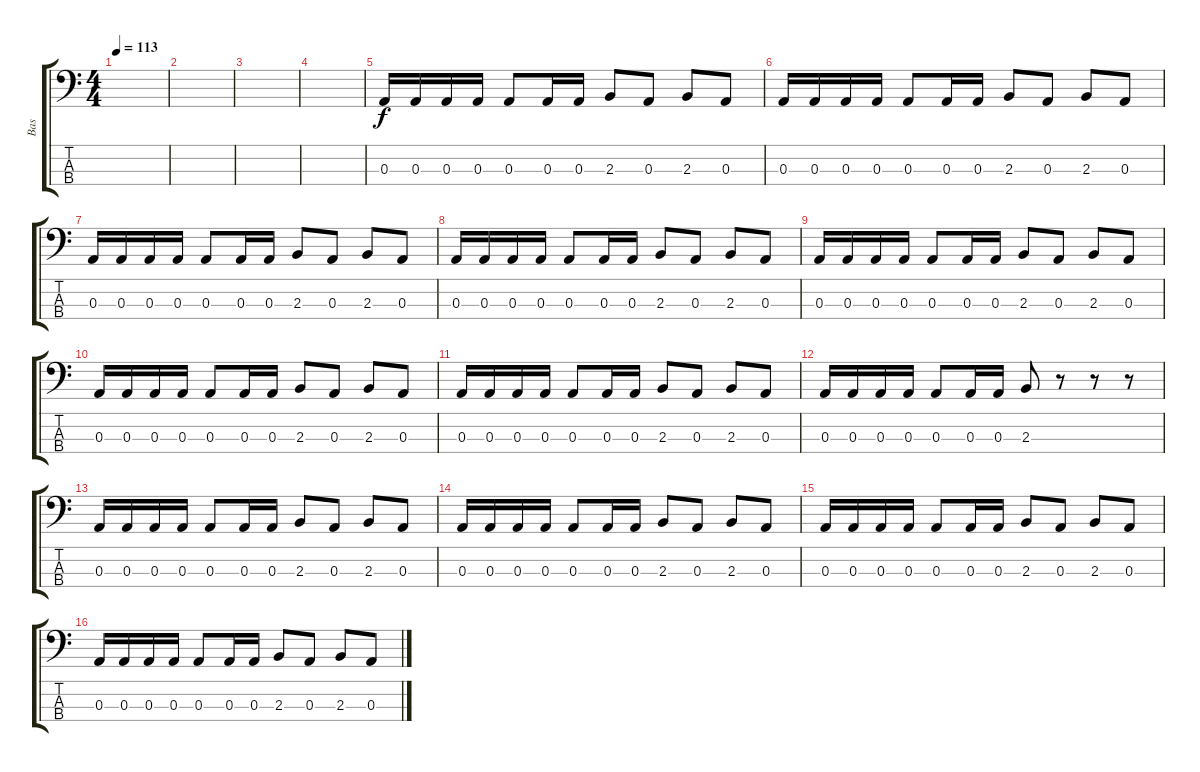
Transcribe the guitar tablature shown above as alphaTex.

\track ("Bas" "Bas") {instrument electricbassfinger}
\staff {score tabs}
\tuning (G2 D2 A1 E1) {hide}
\ts (4 4)
\tempo 113
\clef f4
\ks c
|
|
|
|
0.3.16 0.3.16 0.3.16 0.3.16 0.3.8 0.3.16 0.3.16 2.3.8 0.3.8 2.3.8 0.3.8 |
0.3.16 0.3.16 0.3.16 0.3.16 0.3.8 0.3.16 0.3.16 2.3.8 0.3.8 2.3.8 0.3.8 |
0.3.16 0.3.16 0.3.16 0.3.16 0.3.8 0.3.16 0.3.16 2.3.8 0.3.8 2.3.8 0.3.8 |
0.3.16 0.3.16 0.3.16 0.3.16 0.3.8 0.3.16 0.3.16 2.3.8 0.3.8 2.3.8 0.3.8 |
0.3.16 0.3.16 0.3.16 0.3.16 0.3.8 0.3.16 0.3.16 2.3.8 0.3.8 2.3.8 0.3.8 |
0.3.16 0.3.16 0.3.16 0.3.16 0.3.8 0.3.16 0.3.16 2.3.8 0.3.8 2.3.8 0.3.8 |
0.3.16 0.3.16 0.3.16 0.3.16 0.3.8 0.3.16 0.3.16 2.3.8 0.3.8 2.3.8 0.3.8 |
0.3.16 0.3.16 0.3.16 0.3.16 0.3.8 0.3.16 0.3.16 2.3.8 r.8 r.8 r.8 |
0.3.16 0.3.16 0.3.16 0.3.16 0.3.8 0.3.16 0.3.16 2.3.8 0.3.8 2.3.8 0.3.8 |
0.3.16 0.3.16 0.3.16 0.3.16 0.3.8 0.3.16 0.3.16 2.3.8 0.3.8 2.3.8 0.3.8 |
0.3.16 0.3.16 0.3.16 0.3.16 0.3.8 0.3.16 0.3.16 2.3.8 0.3.8 2.3.8 0.3.8 |
0.3.16 0.3.16 0.3.16 0.3.16 0.3.8 0.3.16 0.3.16 2.3.8 0.3.8 2.3.8 0.3.8
